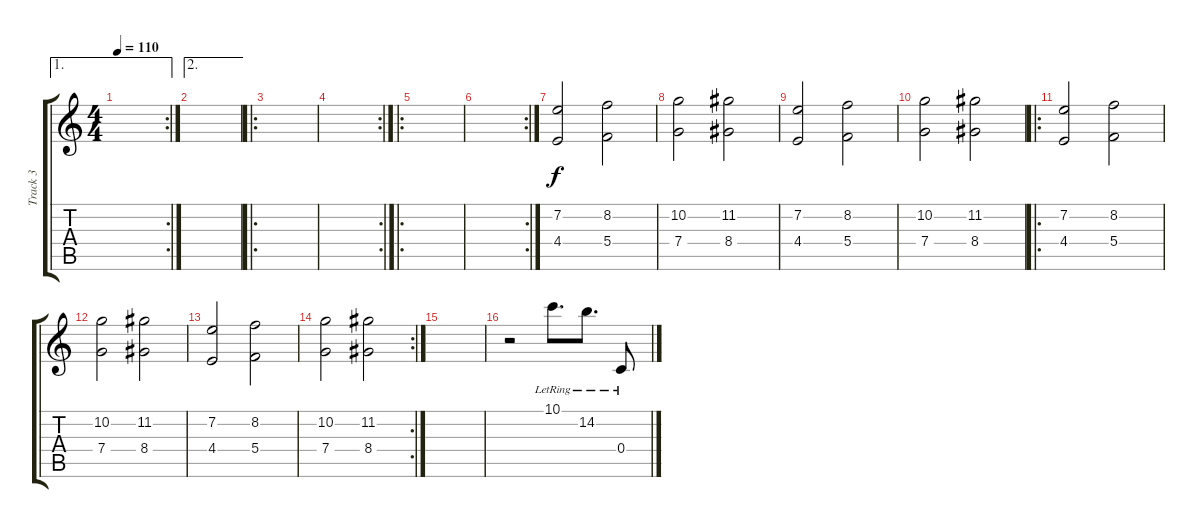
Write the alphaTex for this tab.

\track ("Track 3" "Track 3") {instrument electricguitarclean}
\staff {score tabs}
\tuning (D4 A3 F3 C3 G2 C2) {hide}
\ae 1
\rc 2
\ts (4 4)
\tempo 110
\clef g2
\ks c
|
\ae 2
|
\ro
|
\rc 2
|
\ro
|
\rc 2
|
(7.2 4.4).2 (8.2 5.4).2 |
(10.2 7.4).2 (11.2 8.4).2 |
(7.2 4.4).2 (8.2 5.4).2 |
(10.2 7.4).2 (11.2 8.4).2 |
\ro
(7.2 4.4).2 (8.2 5.4).2 |
(10.2 7.4).2 (11.2 8.4).2 |
(7.2 4.4).2 (8.2 5.4).2 |
\rc 2
(10.2 7.4).2 (11.2 8.4).2 |
|
r.2 10.1{lr}.8{d} 14.2{lr}.8{d} 0.4{lr}.8
